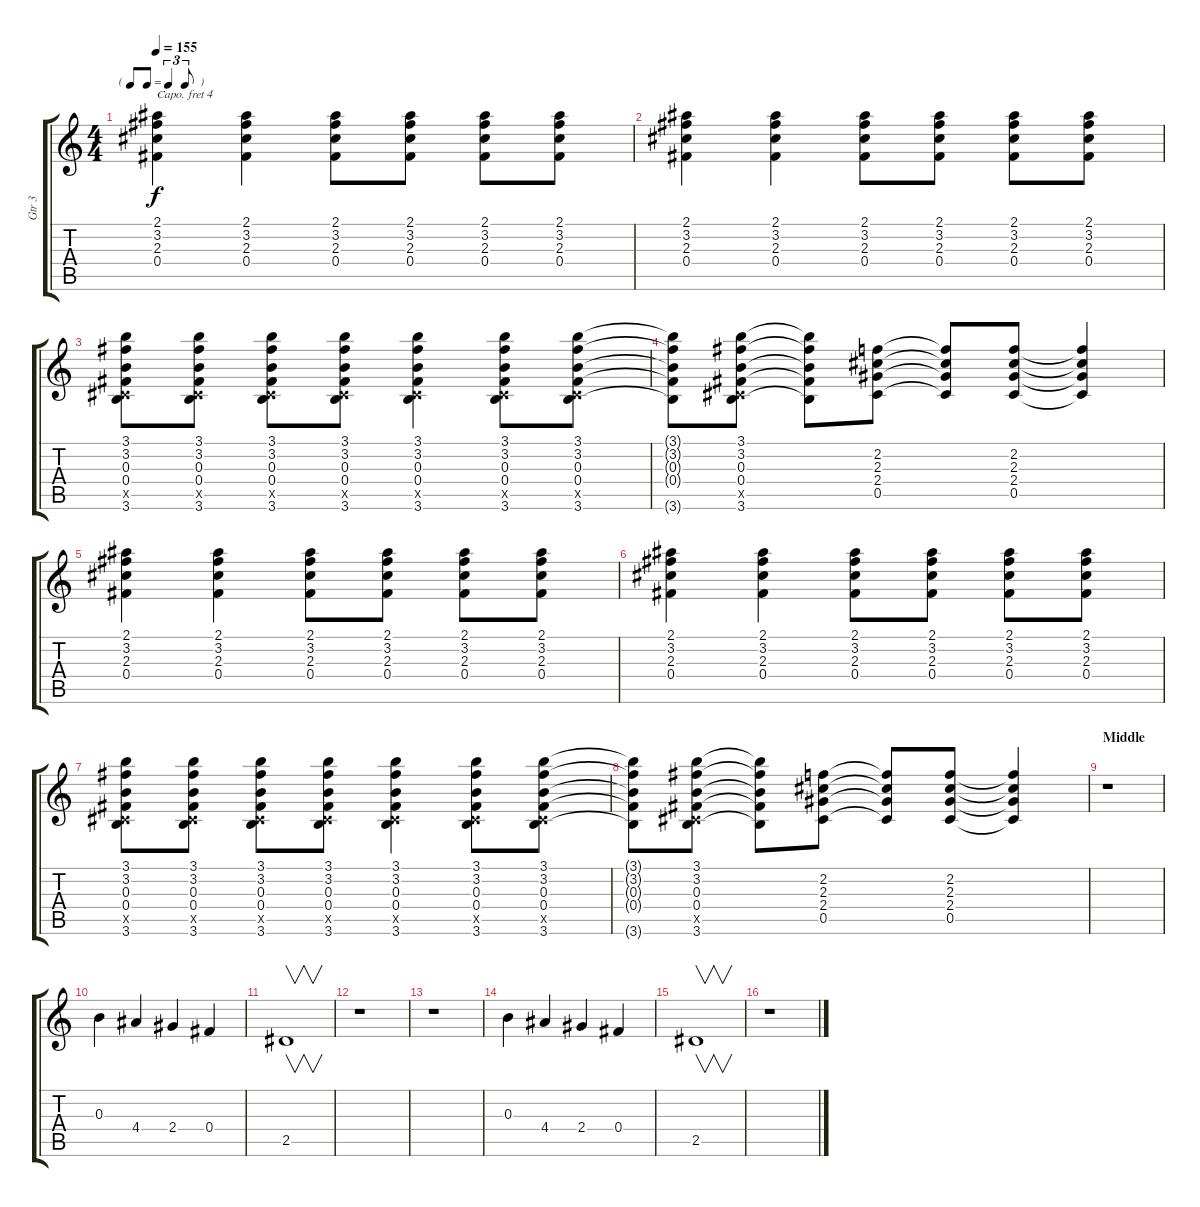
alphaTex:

\track ("Gtr 3" "Gtr 3") {instrument overdrivenguitar}
\staff {score tabs}
\capo 4
\tuning (E4 B3 G3 D3 A2 E2) {hide}
\ts (4 4)
\tf triplet8th
\tempo 155
\clef g2
\ks c
(2.1 3.2 2.3 0.4).4{dy f} (2.1 3.2 2.3 0.4).4 (2.1 3.2 2.3 0.4).8 (2.1 3.2 2.3 0.4).8 (2.1 3.2 2.3 0.4).8 (2.1 3.2 2.3 0.4).8 |
(2.1 3.2 2.3 0.4).4 (2.1 3.2 2.3 0.4).4 (2.1 3.2 2.3 0.4).8 (2.1 3.2 2.3 0.4).8 (2.1 3.2 2.3 0.4).8 (2.1 3.2 2.3 0.4).8 |
(3.1 3.2 0.3 0.4 0.5{x} 3.6).8 (3.1 3.2 0.3 0.4 0.5{x} 3.6).8 (3.1 3.2 0.3 0.4 0.5{x} 3.6).8 (3.1 3.2 0.3 0.4 0.5{x} 3.6).8 (3.1 3.2 0.3 0.4 0.5{x} 3.6).4 (3.1 3.2 0.3 0.4 0.5{x} 3.6).8 (3.1 3.2 0.3 0.4 0.5{x} 3.6).8 |
(3.1{t} 3.2{t} 0.3{t} 0.4{t} 3.6{t}).8 (3.1 3.2 0.3 0.4 0.5{x} 3.6).8 (3.1{t} 3.2{t} 0.3{t} 0.4{t} 3.6{t}).8 (2.2 2.3 2.4 0.5).8 (2.2{t} 2.3{t} 2.4{t} 0.5{t}).8 (2.2 2.3 2.4 0.5).8 (2.2{t} 2.3{t} 2.4{t} 0.5{t}).4 |
(2.1 3.2 2.3 0.4).4 (2.1 3.2 2.3 0.4).4 (2.1 3.2 2.3 0.4).8 (2.1 3.2 2.3 0.4).8 (2.1 3.2 2.3 0.4).8 (2.1 3.2 2.3 0.4).8 |
(2.1 3.2 2.3 0.4).4 (2.1 3.2 2.3 0.4).4 (2.1 3.2 2.3 0.4).8 (2.1 3.2 2.3 0.4).8 (2.1 3.2 2.3 0.4).8 (2.1 3.2 2.3 0.4).8 |
(3.1 3.2 0.3 0.4 0.5{x} 3.6).8 (3.1 3.2 0.3 0.4 0.5{x} 3.6).8 (3.1 3.2 0.3 0.4 0.5{x} 3.6).8 (3.1 3.2 0.3 0.4 0.5{x} 3.6).8 (3.1 3.2 0.3 0.4 0.5{x} 3.6).4 (3.1 3.2 0.3 0.4 0.5{x} 3.6).8 (3.1 3.2 0.3 0.4 0.5{x} 3.6).8 |
(3.1{t} 3.2{t} 0.3{t} 0.4{t} 3.6{t}).8 (3.1 3.2 0.3 0.4 0.5{x} 3.6).8 (3.1{t} 3.2{t} 0.3{t} 0.4{t} 3.6{t}).8 (2.2 2.3 2.4 0.5).8 (2.2{t} 2.3{t} 2.4{t} 0.5{t}).8 (2.2 2.3 2.4 0.5).8 (2.2{t} 2.3{t} 2.4{t} 0.5{t}).4 |
\section ("" "Middle")
r.1 |
0.3.4{volume 11 instrument electricguitarclean} 4.4.4 2.4.4 0.4.4 |
2.5.1{v} |
r.1 |
r.1 |
0.3.4{volume 11 instrument electricguitarclean} 4.4.4 2.4.4 0.4.4 |
2.5.1{v} |
r.1
